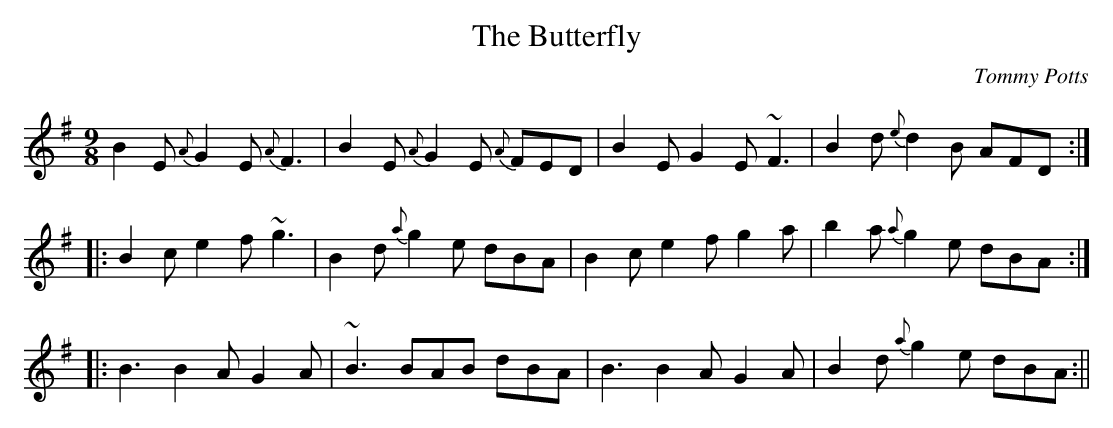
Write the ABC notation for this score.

X:1
T:Butterfly, The
C:Tommy Potts
M:9/8
K:Em
B2E {A}G2E {A}F3|B2E {A}G2E {A}FED|B2E G2E ~F3|B2d {e}d2B AFD:|
|:B2c e2f ~g3|B2d {a}g2e dBA|B2c e2f g2a|b2a {a}g2e dBA:|
|:B3 B2A G2A|~B3 BAB dBA|B3 B2A G2A|B2d {a}g2e dBA:||
